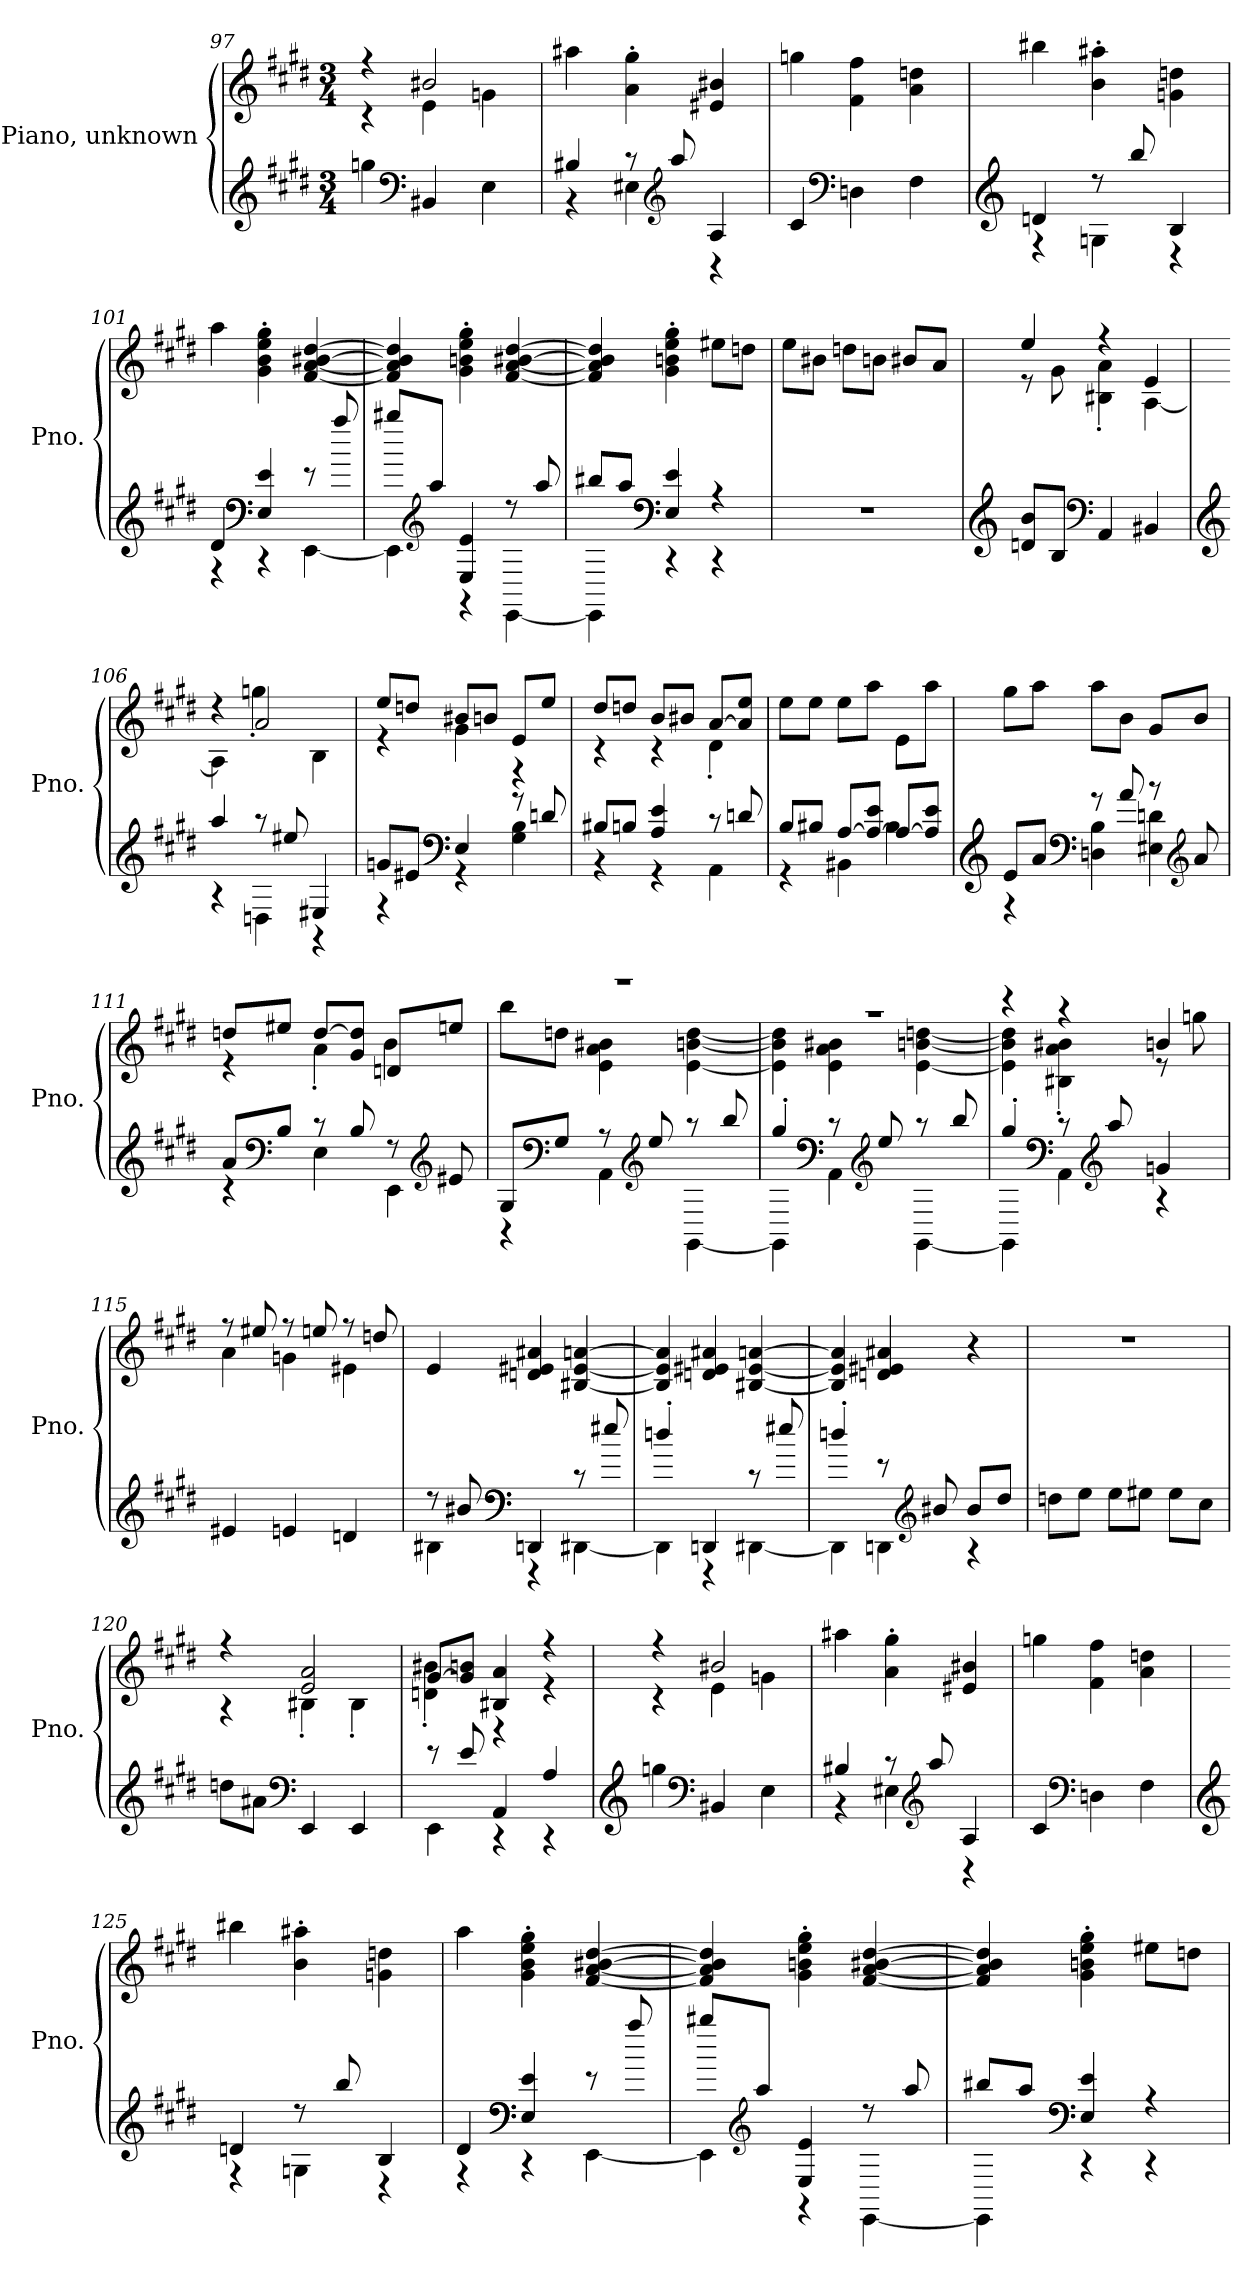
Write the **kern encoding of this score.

**kern	**kern
*part1	*part1
*staff2	*staff1
*I"Piano, unknown	*
*I'Pno.	*
*clefG2	*clefG2
*k[f#c#g#d#]	*k[f#c#g#d#]
*M3/4	*M3/4
=97	=97
*	*^
4ggn\	4r	4r
*clefF4	*	*
4BB#X/	2b#X/	4e\
4E\	.	4gn\
*	*v	*v
!!LO:LB:g=z
=98	=98
*^	*
4B#X/	4r	4aa#X\
8r	4E#X\	4a\' 4gg#\'
*clefG2	*	*
8aa/	.	.
4A/	4r	4e#X/ 4b#X/
*v	*v	*
=99	=99
4c#/	4ggn\
*clefF4	*
4Dn\	4f#\ 4ff#\
4F#\	4a\ 4ddn\
=100	=100
*clefG2	*
*^	*
4dn/	4r	4bb#X\
8r	4Gn\	4b\' 4aa#X\'
8bb/	.	.
4B/	4r	4gn\ 4ddn\
=101	=101	=101
4d#/	4r	4aa\
*clefF4	*	*
4E/ 4e/	4r	4g#\' 4b\' 4ee\' 4gg#\'
8r	[4EE\	[4f#/ [4a/ [4b#X/ [4dd#/
8aa/	.	.
=102	=102	=102
8bb#X/L	4EE\]	4f#/] 4a/] 4b#/] 4dd#/]
*clefG2	*	*
8aa/J	.	.
4E/ 4e/	4r	4g#\' 4bn\' 4ee\' 4gg#\'
8r	[4EE\	[4f#/ [4a/ [4b#X/ [4dd#/
8aa/	.	.
!!LO:LB:g=z
=103	=103	=103
8bb#X/L	4EE\]	4f#/] 4a/] 4b#/] 4dd#/]
8aa/J	.	.
*clefF4	*	*
4E/ 4e/	4r	4g#\' 4bn\' 4ee\' 4gg#\'
4r	4r	8ee#X\L
.	.	8ddn\J
*v	*v	*
=104	=104
2.r	8ee\L
.	8b#X\J
.	8ddn\L
.	8bn\J
.	8b#X/L
.	8a/J
=105	=105
*clefG2	*
*	*^
8dn/ 8b/L	4ee/	8r
8B/J	.	8g#\
*clefF4	*	*
4AA/	4r	4B#X\' 4a\'
4BB#X/	4e/	[4A\
=106	=106	=106
*clefG2	*	*
*^	*	*
4aa/	4r	4r	4A\]
8r	4Dn\	2a/	4ggn'\
8ee#X/	.	.	.
4E#X/	4r	.	4B\
!!LO:LB:g=z	!!
=107	=107	=107	=107
8gn/L	4r	8ee/L	4r
8e#X/J	.	8ddn/J	.
*clefF4	*	*	*
4E/	4r	8b#X/L	4g#\
.	.	8bn/J	.
8r	4G#\ 4B\	8e/L	4r
8dn/	.	8ee/J	.
=108	=108	=108	=108
8B#X/L	4r	8dd#/L	4r
8Bn/J	.	8ddn/J	.
4A/ 4e/	4r	8b/L	4r
.	.	8b#X/J	.
8r	4AA\	[8a/L	4d#'\
8dn/	.	8a/] 8ee/J	.
*	*	*v	*v
=109	=109	=109
8B/L	4r	8ee\L
8B#X/J	.	8ee\J
[8A/L	4BB#X\	8ee\L
8A/_ 8e/J	.	8aa\J
8A/L_	4B#\	8e\L
8A/] 8e/J	.	8aa\J
!!LO:LB:g=z
=110	=110	=110
*clefG2	*	*
8e/L	4r	8gg#\L
8a/J	.	8aa\J
*clefF4	*	*
8r	4Dn\ 4B\	8aa\L
8a/	.	8b\J
8r	4E#X\ 4dn\	8g#/L
*clefG2	*	*
8a/	.	8b/J
=111	=111	=111
*	*	*^
8a/L	4r	8ddn/L	4r
*clefF4	*	*	*
8B/J	.	8ee#X/J	.
8r	4E\	[8dd/L	4a'\
8B/	.	8g#/ 8dd/]J	.
8r	4EE\	8dn/L	4b\
*clefG2	*	*	*
8e#X/	.	8een/J	.
=112	=112	=112	=112
8G#/L	4r	2.r	8bb\L
*clefF4	*	*	*
8G#/J	.	.	8ddn\J
8r	4AA\	.	4e\ 4a\ 4b#X\
*clefG2	*	*	*
8ee/	.	.	.
8r	[4GG#\	.	[4e\ [4bn\ [4dd\
8bb/	.	.	.
!!LO:PB:g=z	!!
=113	=113	=113	=113
4gg#'/	4GG#\]	2.r	4e\] 4b\] 4dd\]
*clefF4	*	*	*
8r	4AA\	.	4e\ 4a\ 4b#X\
*clefG2	*	*	*
8ee/	.	.	.
8r	[4GG#\	.	[4e\ [4bn\ [4ddn\
8bb/	.	.	.
=114	=114	=114	=114
4gg#'/	4GG#\]	4r	4e\] 4b\] 4dd\]
*clefF4	*	*	*
8r	4AA\	4r	4B#X\' 4a\' 4b#X\'
*clefG2	*	*	*
8aa/	.	.	.
4gn/	4r	4bn/	8r
.	.	.	8ggn\
*v	*v	*	*
=115	=115	=115
4e#X/	8r	4a\
.	8ee#X/	.
4en/	8r	4gn\
.	8een/	.
4dn/	8r	4e#X\
.	8ddn/	.
*	*v	*v
!!LO:LB:g=z
=116	=116
*^	*
8r	4B#X\	4e/
8b#X/	.	.
*clefF4	*	*
4DDn/	4r	4dn/ 4e#X/ 4a#X/
8r	[4DD#X\	[4B#X/ [4e#/ [4an/
8ee#X/	.	.
=117	=117	=117
4ddn'/	4DD#\]	4B#/] 4e#/] 4a/]
4DDn/	4r	4dn/ 4e#X/ 4a#X/
8r	[4DD#X\	[4B#X/ [4e#/ [4an/
8ee#X/	.	.
=118	=118	=118
4ddn'/	4DD#\]	4B#/] 4e#/] 4a/]
8r	4DDn\	4dn/ 4e#X/ 4a#X/
*clefG2	*	*
8b#X/	.	.
8b#/L	4r	4r
8dd/J	.	.
*v	*v	*
=119	=119
8ddn\L	2.r
8ee\J	.
8ee\L	.
8ee#X\J	.
8ee#\L	.
8cc#\J	.
!!LO:LB:g=z
=120	=120
*	*^
8ddn\L	4r	4r
8a#X\J	.	.
*clefF4	*	*
4EE/	2e/ 2a/	4B#X'\
4EE/	.	4B#'\
=121	=121	=121
*^	*	*
8r	4EE\	[8g#/L	4dn\' 4b#X\'
8e/	.	8g#/] 8bn/J	.
4AA/	4r	4B#X/ 4a/	4r
4A/	4r	4r	4r
*v	*v	*	*
=122	=122	=122
*clefG2	*	*
4ggn\	4r	4r
*clefF4	*	*
4BB#X/	2b#X/	4e\
4E\	.	4gn\
*	*v	*v
=123	=123
*^	*
4B#X/	4r	4aa#X\
8r	4E#X\	4a\' 4gg#\'
*clefG2	*	*
8aa/	.	.
4A/	4r	4e#X/ 4b#X/
*v	*v	*
=124	=124
4c#/	4ggn\
*clefF4	*
4Dn\	4f#\ 4ff#\
4F#\	4a\ 4ddn\
!!LO:LB:g=z
=125	=125
*clefG2	*
*^	*
4dn/	4r	4bb#X\
8r	4Gn\	4b\' 4aa#X\'
8bb/	.	.
4B/	4r	4gn\ 4ddn\
=126	=126	=126
4d#/	4r	4aa\
*clefF4	*	*
4E/ 4e/	4r	4g#\' 4b\' 4ee\' 4gg#\'
8r	[4EE\	[4f#/ [4a/ [4b#X/ [4dd#/
8aa/	.	.
=127	=127	=127
8bb#X/L	4EE\]	4f#/] 4a/] 4b#/] 4dd#/]
*clefG2	*	*
8aa/J	.	.
4E/ 4e/	4r	4g#\' 4bn\' 4ee\' 4gg#\'
8r	[4EE\	[4f#/ [4a/ [4b#X/ [4dd#/
8aa/	.	.
=128	=128	=128
8bb#X/L	4EE\]	4f#/] 4a/] 4b#/] 4dd#/]
8aa/J	.	.
*clefF4	*	*
4E/ 4e/	4r	4g#\' 4bn\' 4ee\' 4gg#\'
4r	4r	8ee#X\L
.	.	8ddn\J
*v	*v	*
=	=
*-	*-
